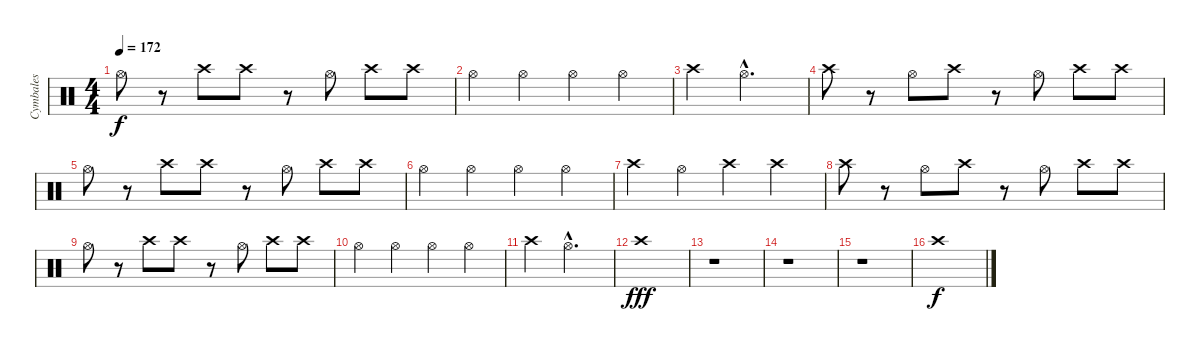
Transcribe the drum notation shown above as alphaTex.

\track ("Cymbales" "Cymbales") {instrument percussion}
\staff {score}
\articulation defaults
\ts (4 4)
\tempo 172
\clef neutral
\ks c "Hi-Hat (open)".8{dy f}
r.8 "Crash high (hit)".8 "Crash high (hit)".8 r.8 "Hi-Hat (open)".8 "Crash high (hit)".8 "Crash high (hit)".8 |
"Hi-Hat (open)".4 "Hi-Hat (open)".4 "Hi-Hat (open)".4 "Hi-Hat (open)".4 |
"Crash high (hit)".4 "Hi-Hat (open)"{hac}.2{d} |
"Crash high (hit)".8 r.8 "Hi-Hat (open)".8 "Crash high (hit)".8 r.8 "Hi-Hat (open)".8 "Crash high (hit)".8 "Crash high (hit)".8 |
"Hi-Hat (open)".8 r.8 "Crash high (hit)".8 "Crash high (hit)".8 r.8 "Hi-Hat (open)".8 "Crash high (hit)".8 "Crash high (hit)".8 |
"Hi-Hat (open)".4 "Hi-Hat (open)".4 "Hi-Hat (open)".4 "Hi-Hat (open)".4 |
"Crash high (hit)".4 "Hi-Hat (open)".4 "Crash high (hit)".4 "Crash high (hit)".4 |
"Crash high (hit)".8 r.8 "Hi-Hat (open)".8 "Crash high (hit)".8 r.8 "Hi-Hat (open)".8 "Crash high (hit)".8 "Crash high (hit)".8 |
"Hi-Hat (open)".8 r.8 "Crash high (hit)".8 "Crash high (hit)".8 r.8 "Hi-Hat (open)".8 "Crash high (hit)".8 "Crash high (hit)".8 |
"Hi-Hat (open)".4 "Hi-Hat (open)".4 "Hi-Hat (open)".4 "Hi-Hat (open)".4 |
"Crash high (hit)".4 "Hi-Hat (open)"{hac}.2{d} |
"Crash high (hit)".1{dy fff} |
r.1 |
r.1 |
r.1 |
"Crash high (hit)".1{dy f}
